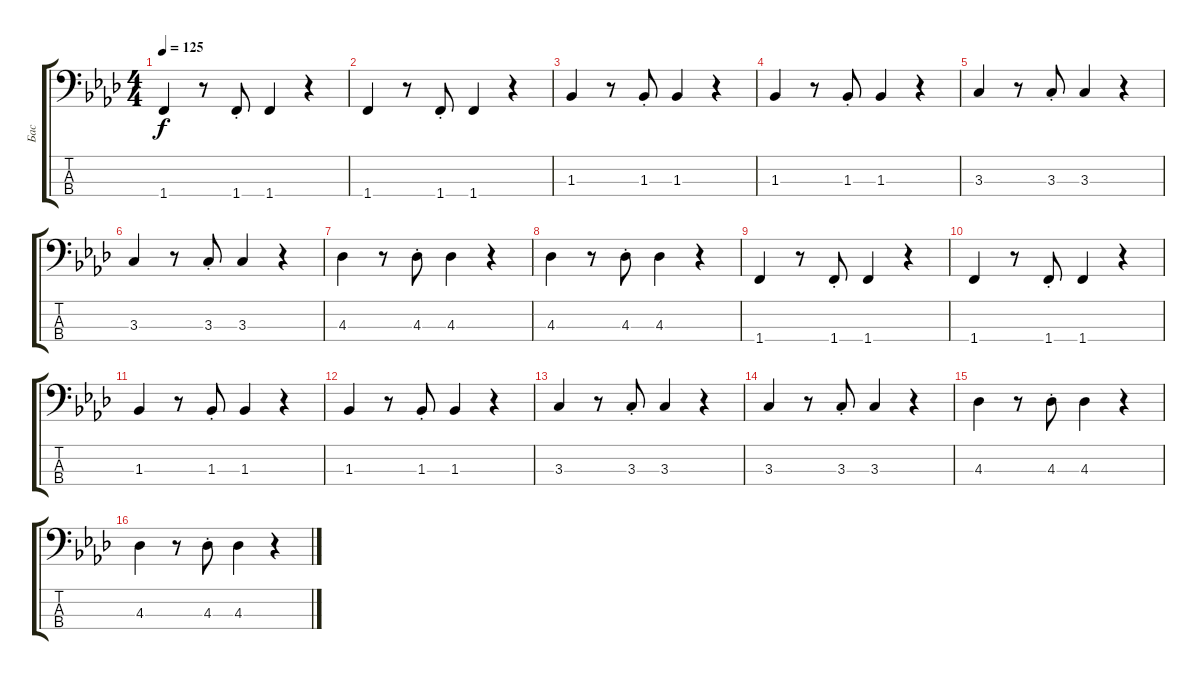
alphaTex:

\track ("Бас" "Бас") {solo instrument electricbassfinger}
\staff {score tabs}
\tuning (G2 D2 A1 E1) {hide}
\ts (4 4)
\tempo 125
\clef f4
\ks fminor
1.4.4{dy f} r.8 1.4{st}.8 1.4.4 r.4 |
1.4.4 r.8 1.4{st}.8 1.4.4 r.4 |
1.3.4 r.8 1.3{st}.8 1.3.4 r.4 |
1.3.4 r.8 1.3{st}.8 1.3.4 r.4 |
3.3.4 r.8 3.3{st}.8 3.3.4 r.4 |
3.3.4 r.8 3.3{st}.8 3.3.4 r.4 |
4.3.4 r.8 4.3{st}.8 4.3.4 r.4 |
4.3.4 r.8 4.3{st}.8 4.3.4 r.4 |
1.4.4 r.8 1.4{st}.8 1.4.4 r.4 |
1.4.4 r.8 1.4{st}.8 1.4.4 r.4 |
1.3.4 r.8 1.3{st}.8 1.3.4 r.4 |
1.3.4 r.8 1.3{st}.8 1.3.4 r.4 |
3.3.4 r.8 3.3{st}.8 3.3.4 r.4 |
3.3.4 r.8 3.3{st}.8 3.3.4 r.4 |
4.3.4 r.8 4.3{st}.8 4.3.4 r.4 |
4.3.4 r.8 4.3{st}.8 4.3.4 r.4
